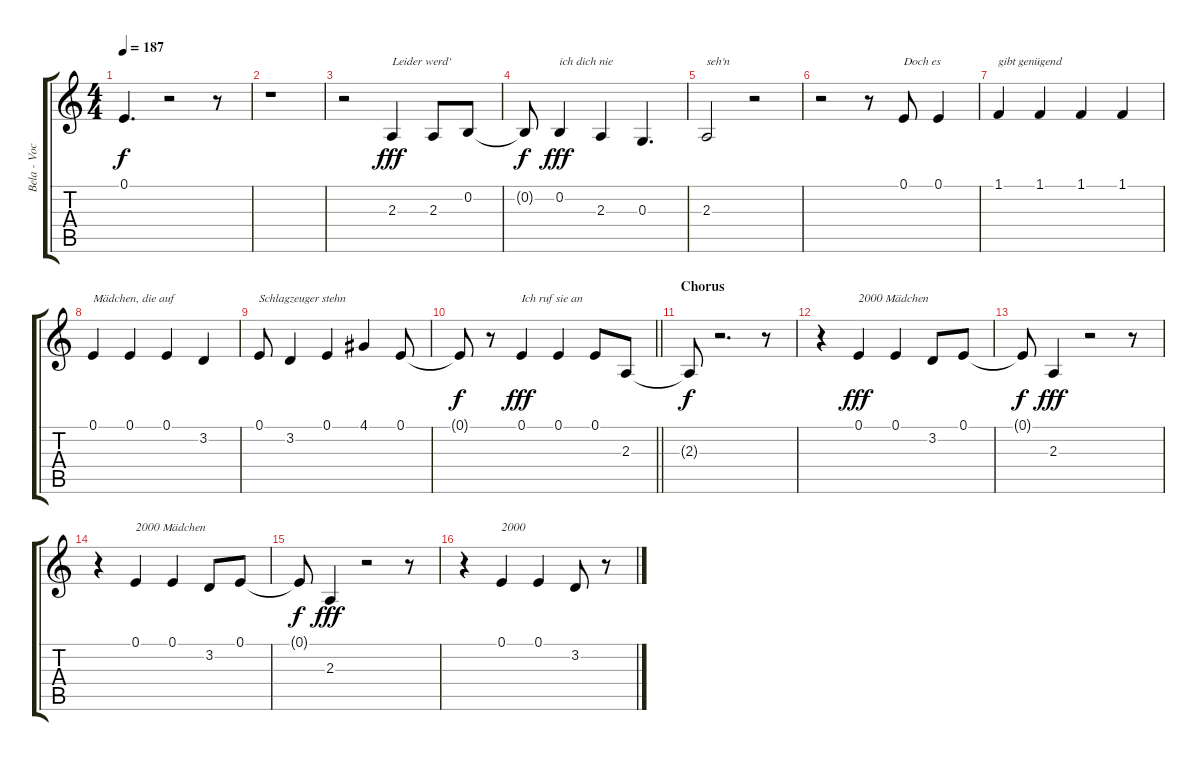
\track ("Bela - Vocal" "Bela - Voc") {instrument bassoon}
\staff {score tabs}
\tuning (E4 B3 G3 D3 A2 E2) {hide}
\ts (4 4)
\tempo 187
\clef g2
\ks c
0.1{t}.4{d dy f} r.2 r.8 |
r.1 |
r.2 2.3.4{txt "Leider werd'" dy fff} 2.3.8 0.2.8 |
0.2{t}.8{dy f} 0.2.4{txt "ich dich nie" dy fff} 2.3.4 0.3.4{d} |
2.3.2{txt "seh'n"} r.2 |
r.2 r.8 0.1.8{txt "Doch es"} 0.1.4 |
1.1.4{txt "gibt genügend"} 1.1.4 1.1.4 1.1.4 |
0.1.4{txt "Mädchen, die auf"} 0.1.4 0.1.4 3.2.4 |
0.1.8{txt "Schlagzeuger stehn"} 3.2.4 0.1.4 4.1.4 0.1.8 |
\barLineRight lightlight
0.1{t}.8{dy f} r.8 0.1.4{txt "Ich ruf sie an" dy fff} 0.1.4 0.1.8 2.3.8 |
\section ("" "Chorus")
2.3{t}.8{dy f} r.2{d} r.8 |
r.4 0.1.4{txt "2000 Mädchen" dy fff} 0.1.4 3.2.8 0.1.8 |
0.1{t}.8{dy f} 2.3.4{dy fff} r.2 r.8 |
r.4 0.1.4{txt "2000 Mädchen"} 0.1.4 3.2.8 0.1.8 |
0.1{t}.8{dy f} 2.3.4{dy fff} r.2 r.8 |
r.4 0.1.4{txt "2000"} 0.1.4 3.2.8 r.8
